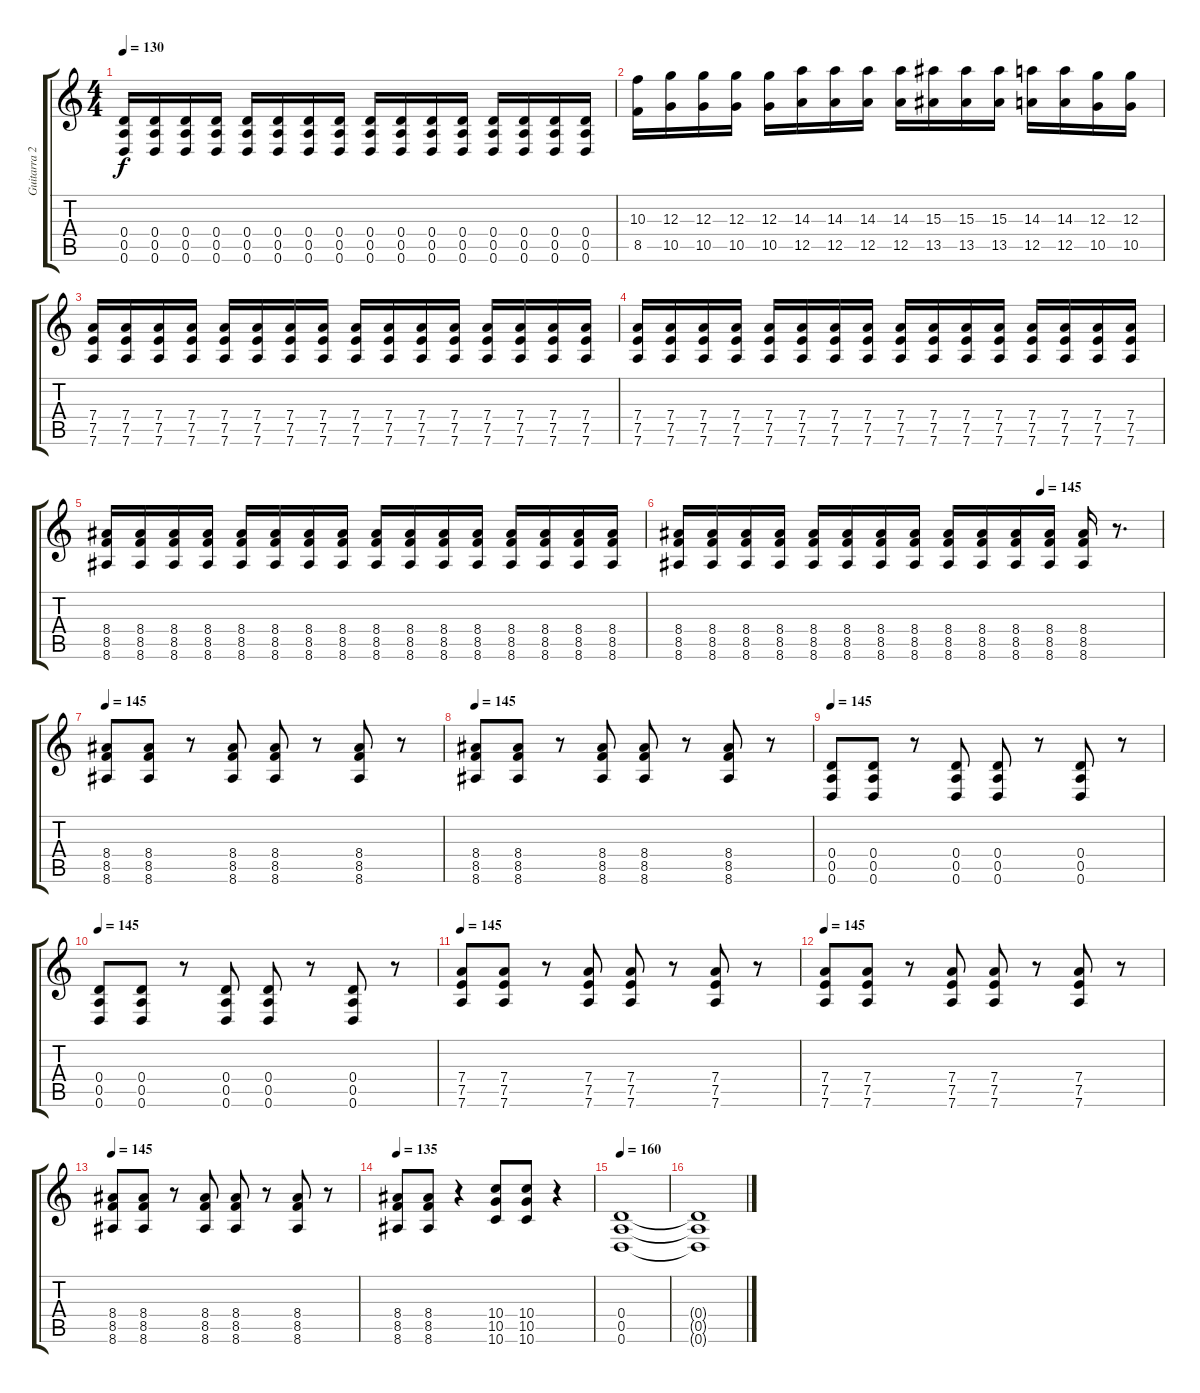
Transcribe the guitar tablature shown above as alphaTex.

\track ("Guitarra 2" "Guitarra 2") {instrument distortionguitar}
\staff {score tabs}
\tuning (E4 B3 G3 D3 A2 D2) {hide}
\ts (4 4)
\tempo 130
\clef g2
\ks c
(0.4 0.5 0.6).16{dy f} (0.4 0.5 0.6).16 (0.4 0.5 0.6).16 (0.4 0.5 0.6).16 (0.4 0.5 0.6).16 (0.4 0.5 0.6).16 (0.4 0.5 0.6).16 (0.4 0.5 0.6).16 (0.4 0.5 0.6).16 (0.4 0.5 0.6).16 (0.4 0.5 0.6).16 (0.4 0.5 0.6).16 (0.4 0.5 0.6).16 (0.4 0.5 0.6).16 (0.4 0.5 0.6).16 (0.4 0.5 0.6).16 |
(10.3 8.5).16 (12.3 10.5).16 (12.3 10.5).16 (12.3 10.5).16 (12.3 10.5).16 (14.3 12.5).16 (14.3 12.5).16 (14.3 12.5).16 (14.3 12.5).16 (15.3 13.5).16 (15.3 13.5).16 (15.3 13.5).16 (14.3 12.5).16 (14.3 12.5).16 (12.3 10.5).16 (12.3 10.5).16 |
(7.4 7.5 7.6).16 (7.4 7.5 7.6).16 (7.4 7.5 7.6).16 (7.4 7.5 7.6).16 (7.4 7.5 7.6).16 (7.4 7.5 7.6).16 (7.4 7.5 7.6).16 (7.4 7.5 7.6).16 (7.4 7.5 7.6).16 (7.4 7.5 7.6).16 (7.4 7.5 7.6).16 (7.4 7.5 7.6).16 (7.4 7.5 7.6).16 (7.4 7.5 7.6).16 (7.4 7.5 7.6).16 (7.4 7.5 7.6).16 |
(7.4 7.5 7.6).16 (7.4 7.5 7.6).16 (7.4 7.5 7.6).16 (7.4 7.5 7.6).16 (7.4 7.5 7.6).16 (7.4 7.5 7.6).16 (7.4 7.5 7.6).16 (7.4 7.5 7.6).16 (7.4 7.5 7.6).16 (7.4 7.5 7.6).16 (7.4 7.5 7.6).16 (7.4 7.5 7.6).16 (7.4 7.5 7.6).16 (7.4 7.5 7.6).16 (7.4 7.5 7.6).16 (7.4 7.5 7.6).16 |
(8.4 8.5 8.6).16 (8.4 8.5 8.6).16 (8.4 8.5 8.6).16 (8.4 8.5 8.6).16 (8.4 8.5 8.6).16 (8.4 8.5 8.6).16 (8.4 8.5 8.6).16 (8.4 8.5 8.6).16 (8.4 8.5 8.6).16 (8.4 8.5 8.6).16 (8.4 8.5 8.6).16 (8.4 8.5 8.6).16 (8.4 8.5 8.6).16 (8.4 8.5 8.6).16 (8.4 8.5 8.6).16 (8.4 8.5 8.6).16 |
\tempo (145 0.75)
(8.4 8.5 8.6).16 (8.4 8.5 8.6).16 (8.4 8.5 8.6).16 (8.4 8.5 8.6).16 (8.4 8.5 8.6).16 (8.4 8.5 8.6).16 (8.4 8.5 8.6).16 (8.4 8.5 8.6).16 (8.4 8.5 8.6).16 (8.4 8.5 8.6).16 (8.4 8.5 8.6).16 (8.4 8.5 8.6).16 (8.4 8.5 8.6).16 r.8{d} |
\tempo 145
(8.4 8.5 8.6).8 (8.4 8.5 8.6).8 r.8 (8.4 8.5 8.6).8 (8.4 8.5 8.6).8 r.8 (8.4 8.5 8.6).8 r.8 |
\tempo 145
(8.4 8.5 8.6).8 (8.4 8.5 8.6).8 r.8 (8.4 8.5 8.6).8 (8.4 8.5 8.6).8 r.8 (8.4 8.5 8.6).8 r.8 |
\tempo 145
(0.4 0.5 0.6).8 (0.4 0.5 0.6).8 r.8 (0.4 0.5 0.6).8 (0.4 0.5 0.6).8 r.8 (0.4 0.5 0.6).8 r.8 |
\tempo 145
(0.4 0.5 0.6).8 (0.4 0.5 0.6).8 r.8 (0.4 0.5 0.6).8 (0.4 0.5 0.6).8 r.8 (0.4 0.5 0.6).8 r.8 |
\tempo 145
(7.4 7.5 7.6).8 (7.4 7.5 7.6).8 r.8 (7.4 7.5 7.6).8 (7.4 7.5 7.6).8 r.8 (7.4 7.5 7.6).8 r.8 |
\tempo 145
(7.4 7.5 7.6).8 (7.4 7.5 7.6).8 r.8 (7.4 7.5 7.6).8 (7.4 7.5 7.6).8 r.8 (7.4 7.5 7.6).8 r.8 |
\tempo 145
(8.4 8.5 8.6).8 (8.4 8.5 8.6).8 r.8 (8.4 8.5 8.6).8 (8.4 8.5 8.6).8 r.8 (8.4 8.5 8.6).8 r.8 |
\tempo 135
(8.4 8.5 8.6).8 (8.4 8.5 8.6).8 r.4 (10.4 10.5 10.6).8 (10.4 10.5 10.6).8 r.4 |
\tempo 160
(0.4 0.5 0.6).1 |
(0.4{t} 0.5{t} 0.6{t}).1
